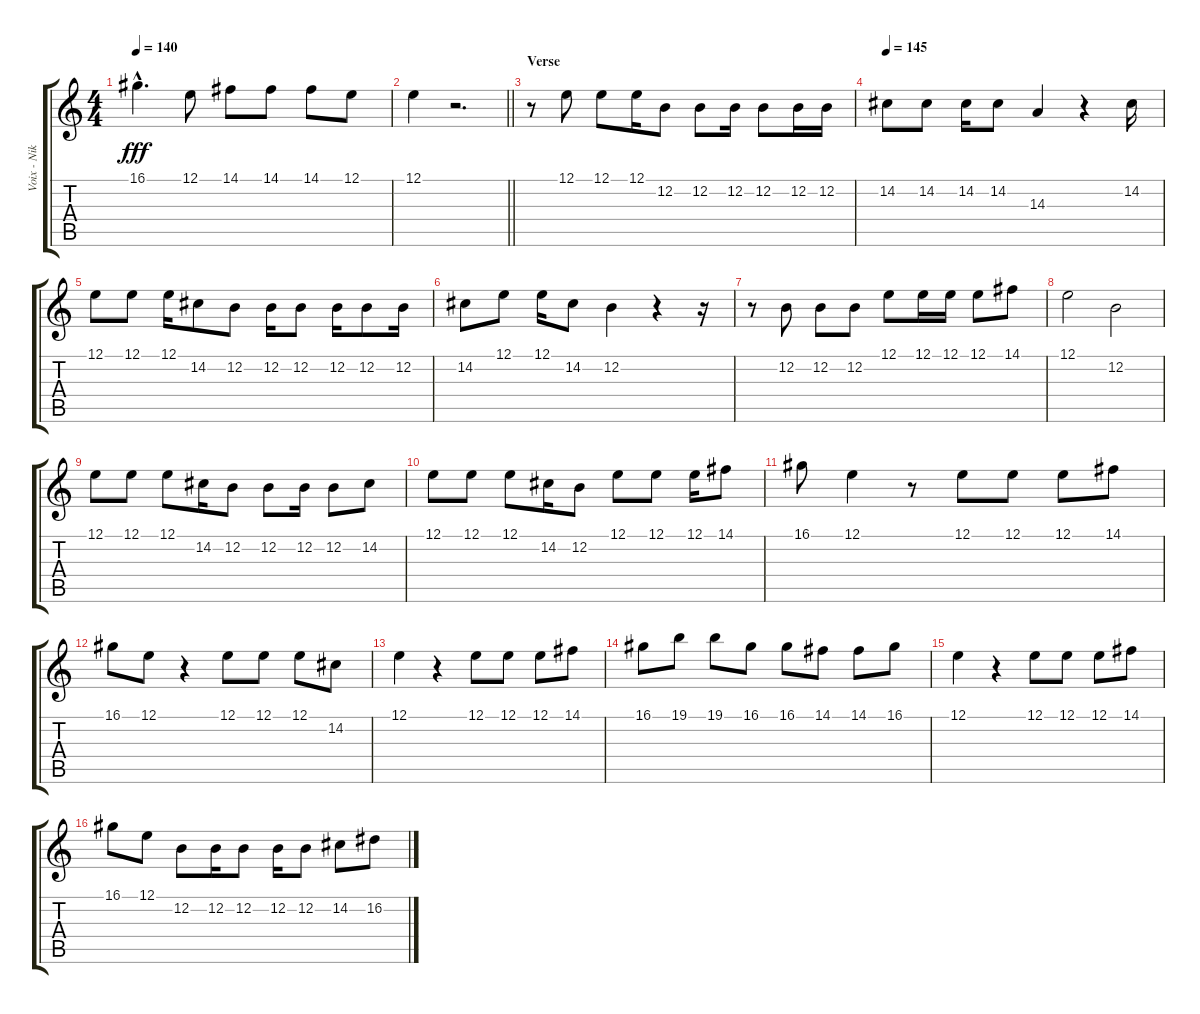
\track ("Voix - Nikola" "Voix - Nik") {instrument flute}
\staff {score tabs}
\tuning (E4 B3 G3 D3 A2 E2) {hide}
\ts (4 4)
\tempo 140
\clef g2
\ks c
16.1{hac}.4{d dy fff} 12.1.8 14.1.8 14.1.8 14.1.8 12.1.8 |
\barLineRight lightlight
12.1.4 r.2{d} |
\section ("" "Verse")
r.8 12.1.8 12.1.8 12.1.16 12.2.8 12.2.8 12.2.16 12.2.8 12.2.16 12.2.16 |
\tempo 145
14.2.8 14.2.8 14.2.16 14.2.8 14.3.4 r.4 14.2.16 |
12.1.8 12.1.8 12.1.16 14.2.8 12.2.8 12.2.16 12.2.8 12.2.16 12.2.8 12.2.16 |
14.2.8 12.1.8 12.1.16 14.2.8 12.2.4 r.4 r.16 |
r.8 12.2.8 12.2.8 12.2.8 12.1.8 12.1.16 12.1.16 12.1.8 14.1.8 |
12.1.2 12.2.2 |
12.1.8 12.1.8 12.1.8 14.2.16 12.2.8 12.2.8 12.2.16 12.2.8 14.2.8 |
12.1.8 12.1.8 12.1.8 14.2.16 12.2.8 12.1.8 12.1.8 12.1.16 14.1.8 |
16.1.8 12.1.4 r.8 12.1.8 12.1.8 12.1.8 14.1.8 |
16.1.8 12.1.8 r.4 12.1.8 12.1.8 12.1.8 14.2.8 |
12.1.4 r.4 12.1.8 12.1.8 12.1.8 14.1.8 |
16.1.8 19.1.8 19.1.8 16.1.8 16.1.8 14.1.8 14.1.8 16.1.8 |
12.1.4 r.4 12.1.8 12.1.8 12.1.8 14.1.8 |
16.1.8 12.1.8 12.2.8 12.2.16 12.2.8 12.2.16 12.2.8 14.2.8 16.2.8
